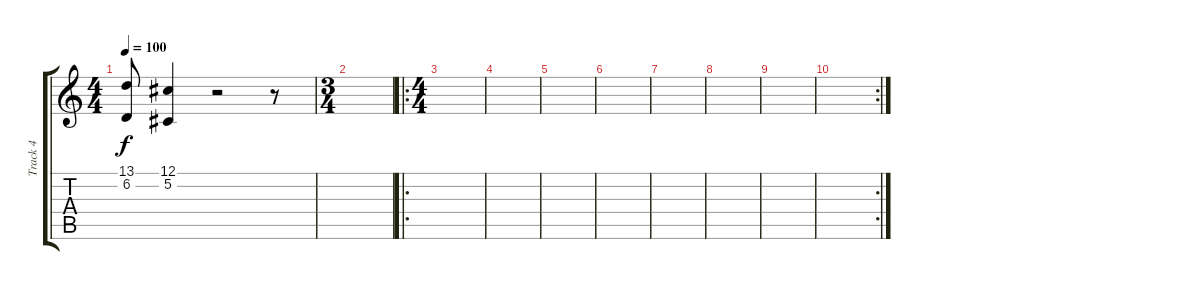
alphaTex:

\track ("Track 4" "Track 4") {instrument stringensemble1}
\staff {score tabs}
\tuning (Db4 Ab3 E3 B2 Gb2 Db2) {hide}
\ts (4 4)
\tempo 100
\clef g2
\ks c
(13.1 6.2).8{dy f} (12.1 5.2).4 r.2 r.8 |
\ts (3 4)
|
\ro
\ts (4 4)
|
|
|
|
|
|
|
\rc 2
